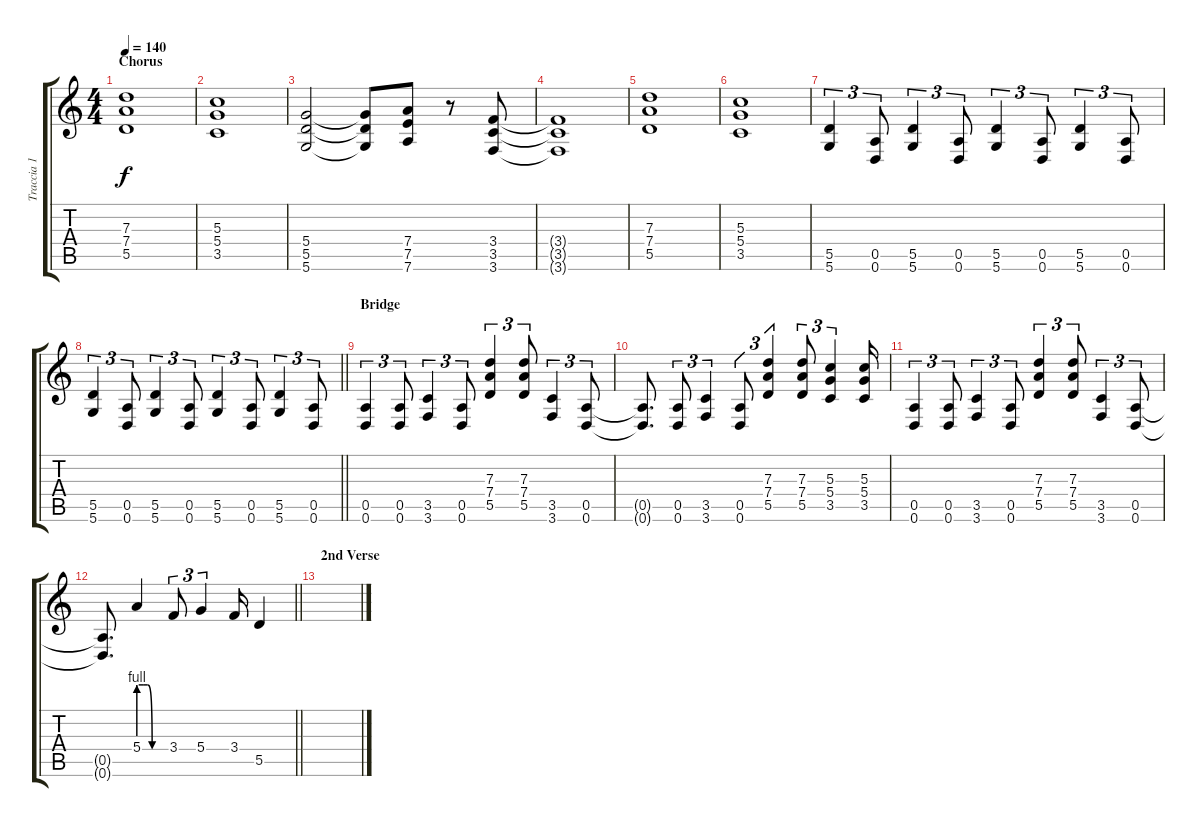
\track ("Traccia 1" "Traccia 1") {instrument distortionguitar}
\staff {score tabs}
\tuning (E4 B3 G3 D3 A2 D2) {hide}
\ts (4 4)
\section ("" "Chorus")
\tempo 140
\clef g2
\ks c
(7.3 7.4 5.5).1{dy f} |
(5.3 5.4 3.5).1 |
(5.4 5.5 5.6).2 (5.4{t} 5.5{t} 5.6{t}).8 (7.4 7.5 7.6).8 r.8 (3.4 3.5 3.6).8 |
(3.4{t} 3.5{t} 3.6{t}).1 |
(7.3 7.4 5.5).1 |
(5.3 5.4 3.5).1 |
(5.5 5.6).4{tu (3 2)} (0.5 0.6).8{tu (3 2)} (5.5 5.6).4{tu (3 2)} (0.5 0.6).8{tu (3 2)} (5.5 5.6).4{tu (3 2)} (0.5 0.6).8{tu (3 2)} (5.5 5.6).4{tu (3 2)} (0.5 0.6).8{tu (3 2)} |
\barLineRight lightlight
(5.5 5.6).4{tu (3 2)} (0.5 0.6).8{tu (3 2)} (5.5 5.6).4{tu (3 2)} (0.5 0.6).8{tu (3 2)} (5.5 5.6).4{tu (3 2)} (0.5 0.6).8{tu (3 2)} (5.5 5.6).4{tu (3 2)} (0.5 0.6).8{tu (3 2)} |
\section ("" "Bridge")
(0.5 0.6).4{tu (3 2)} (0.5 0.6).8{tu (3 2)} (3.5 3.6).4{tu (3 2)} (0.5 0.6).8{tu (3 2)} (7.3 7.4 5.5).4{tu (3 2)} (7.3 7.4 5.5).8{tu (3 2)} (3.5 3.6).4{tu (3 2)} (0.5 0.6).8{tu (3 2)} |
(0.5{t} 0.6{t}).8{d} (0.5 0.6).8{tu (3 2)} (3.5 3.6).4{tu (3 2)} (0.5 0.6).8{tu (3 2)} (7.3 7.4 5.5).4{tu (3 2)} (7.3 7.4 5.5).8{tu (3 2)} (5.3 5.4 3.5).4{tu (3 2)} (5.3 5.4 3.5).16 |
(0.5 0.6).4{tu (3 2)} (0.5 0.6).8{tu (3 2)} (3.5 3.6).4{tu (3 2)} (0.5 0.6).8{tu (3 2)} (7.3 7.4 5.5).4{tu (3 2)} (7.3 7.4 5.5).8{tu (3 2)} (3.5 3.6).4{tu (3 2)} (0.5 0.6).8{tu (3 2)} |
\barLineRight lightlight
(0.5{t} 0.6{t}).8{d} 5.4{be (custom 0 4 10 4 20 4 30 0 60 0)}.4 3.4.8{tu (3 2)} 5.4.4{tu (3 2)} 3.4.16 5.5.4 |
\section ("" "2nd Verse")
